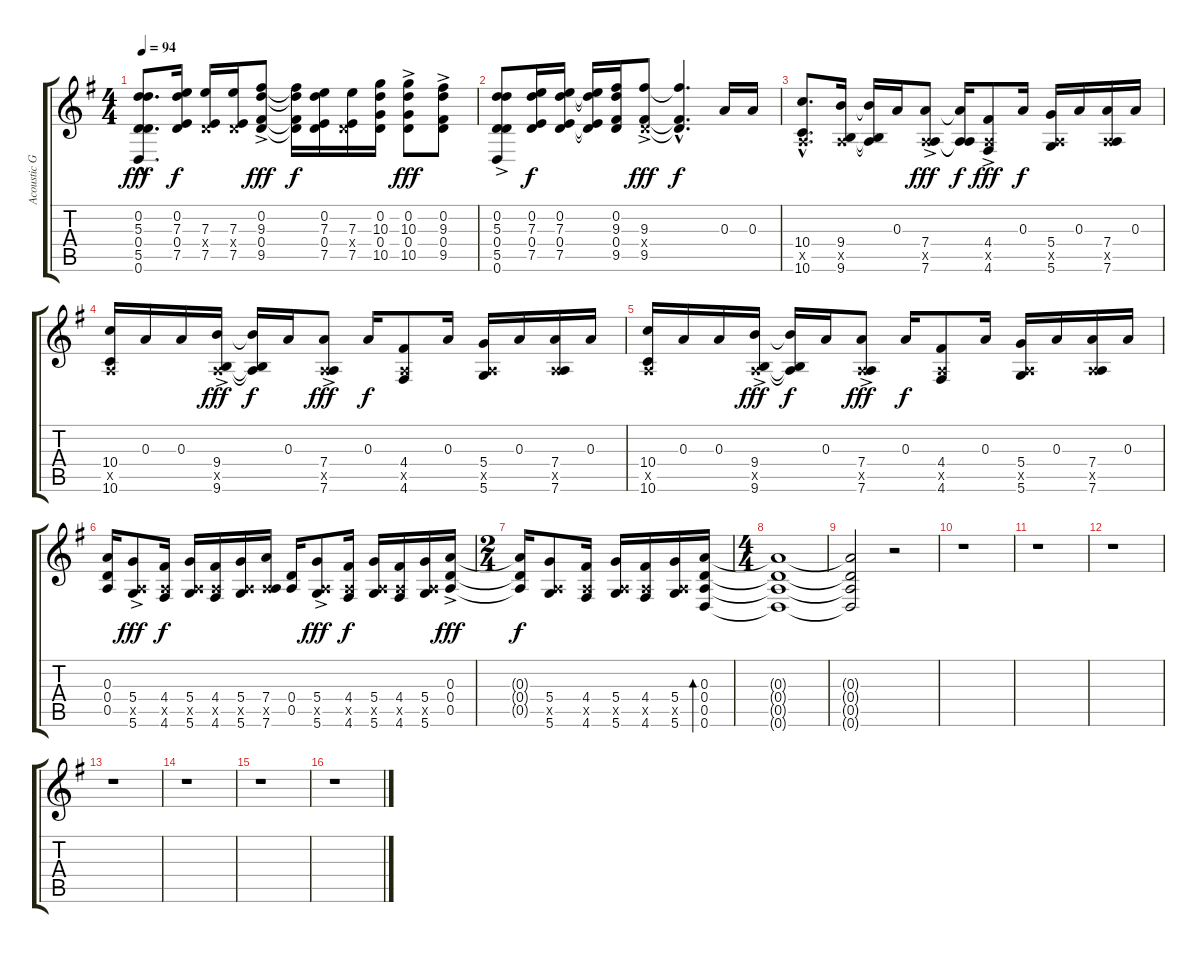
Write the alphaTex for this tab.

\track ("Acoustic Guitar" "Acoustic G") {instrument acousticguitarsteel}
\staff {score tabs}
\tuning (E4 D4 A3 D3 A2 D2) {hide}
\ts (4 4)
\tempo 94
\clef g2
\ks g
(0.2{hac} 5.3{hac} 0.4{hac} 5.5{hac} 0.6{hac}).8{d dy fff} (0.2 7.3 0.4 7.5).16{dy f} (7.3 0.4{x} 7.5).16 (7.3 0.4{x} 7.5).16 (0.2{ac} 9.3{ac} 0.4{ac} 9.5{ac}).8{dy fff} (0.2{t} 9.3{t} 0.4{t} 9.5{t}).16{dy f} (0.2 7.3 0.4 7.5).16 (7.3 0.4{x} 7.5).16 (0.2 10.3 0.4 10.5).16 (0.2{ac} 10.3{ac} 0.4{ac} 10.5{ac}).8{dy fff} (0.2{ac} 9.3{ac} 0.4{ac} 9.5{ac}).8 |
(0.2{ac} 5.3{ac} 0.4{ac} 5.5{ac} 0.6{ac}).8 (0.2 7.3 0.4 7.5).16{dy f} (0.2 7.3 0.4 7.5).16 (0.2{t} 7.3{t} 0.4{t} 7.5{t}).16 (0.2 9.3 0.4 9.5).16 (9.3{ac} 0.4{ac x} 9.5{ac}).8{dy fff} (9.3{hac t} 0.4{hac t} 9.5{hac t}).4{d dy f} 0.3.16 0.3.16 |
(10.4{hac} 0.5{hac x} 10.6{hac}).8{d} (9.4 0.5{x} 9.6).16 (9.4{t} 0.5{t} 9.6{t}).16 0.3.16 (7.4{ac} 0.5{ac x} 7.6{ac}).8{dy fff} (7.4{t} 0.5{t} 7.6{t}).16{dy f} (4.4{ac} 0.5{ac x} 4.6{ac}).8{dy fff} 0.3.16{dy f} (5.4 0.5{x} 5.6).16 0.3.16 (7.4 0.5{x} 7.6).16 0.3.16 |
(10.4 0.5{x} 10.6).16 0.3.16 0.3.16 (9.4{ac} 0.5{ac x} 9.6{ac}).16{dy fff} (9.4{t} 0.5{t} 9.6{t}).16{dy f} 0.3.16 (7.4{ac} 0.5{ac x} 7.6{ac}).8{dy fff} 0.3.16{dy f} (4.4 0.5{x} 4.6).8 0.3.16 (5.4 0.5{x} 5.6).16 0.3.16 (7.4 0.5{x} 7.6).16 0.3.16 |
(10.4 0.5{x} 10.6).16 0.3.16 0.3.16 (9.4{ac} 0.5{ac x} 9.6{ac}).16{dy fff} (9.4{t} 0.5{t} 9.6{t}).16{dy f} 0.3.16 (7.4{ac} 0.5{ac x} 7.6{ac}).8{dy fff} 0.3.16{dy f} (4.4 0.5{x} 4.6).8 0.3.16 (5.4 0.5{x} 5.6).16 0.3.16 (7.4 0.5{x} 7.6).16 0.3.16 |
(0.3 0.4 0.5).16 (5.4{ac} 0.5{ac x} 5.6{ac}).8{dy fff} (4.4 0.5{x} 4.6).16{dy f} (5.4 0.5{x} 5.6).16 (4.4 0.5{x} 4.6).16 (5.4 0.5{x} 5.6).16 (7.4 0.5{x} 7.6).16 (0.4 0.5).16 (5.4{ac} 0.5{ac x} 5.6{ac}).8{dy fff} (4.4 0.5{x} 4.6).16{dy f} (5.4 0.5{x} 5.6).16 (4.4 0.5{x} 4.6).16 (5.4 0.5{x} 5.6).16 (0.3{ac} 0.4{ac} 0.5{ac}).16{dy fff} |
\ts (2 4)
(0.3{t} 0.4{t} 0.5{t}).16{dy f} (5.4 0.5{x} 5.6).8 (4.4 0.5{x} 4.6).16 (5.4 0.5{x} 5.6).16 (4.4 0.5{x} 4.6).16 (5.4 0.5{x} 5.6).16 (0.3 0.4 0.5 0.6).16{bd 120} |
\ts (4 4)
(0.3{t} 0.4{t} 0.5{t} 0.6{t}).1 |
(0.3{t} 0.4{t} 0.5{t} 0.6{t}).2 r.2 |
r.1 |
r.1 |
r.1 |
r.1 |
r.1 |
r.1 |
r.1
